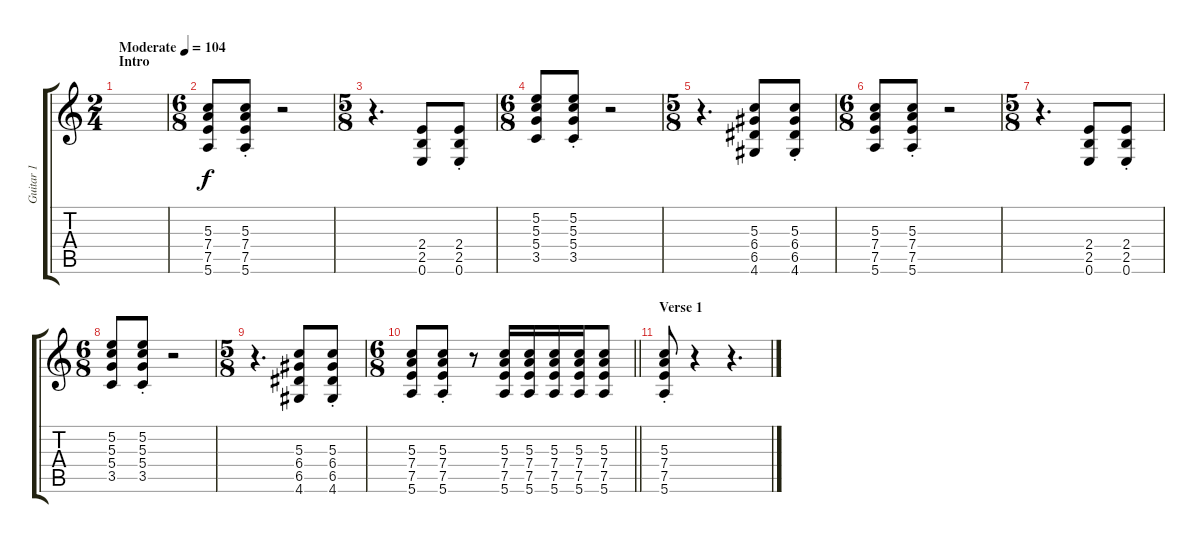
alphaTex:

\track ("Guitar 1" "Guitar 1") {instrument distortionguitar}
\staff {score tabs}
\tuning (E4 B3 G3 D3 A2 E2) {hide}
\ts (2 4)
\section ("" "Intro")
\tempo (104 "Moderate")
\clef g2
\ks c
|
\ts (6 8)
(5.3 7.4 7.5 5.6).8 (5.3{st} 7.4{st} 7.5{st} 5.6{st}).8 r.2 |
\ts (5 8)
r.4{d} (2.4 2.5 0.6).8 (2.4{st} 2.5{st} 0.6{st}).8 |
\ts (6 8)
(5.2 5.3 5.4 3.5).8 (5.2{st} 5.3{st} 5.4{st} 3.5{st}).8 r.2 |
\ts (5 8)
r.4{d} (5.3 6.4 6.5 4.6).8 (5.3{st} 6.4{st} 6.5{st} 4.6{st}).8 |
\ts (6 8)
(5.3 7.4 7.5 5.6).8 (5.3{st} 7.4{st} 7.5{st} 5.6{st}).8 r.2 |
\ts (5 8)
r.4{d} (2.4 2.5 0.6).8 (2.4{st} 2.5{st} 0.6{st}).8 |
\ts (6 8)
(5.2 5.3 5.4 3.5).8 (5.2{st} 5.3{st} 5.4{st} 3.5{st}).8 r.2 |
\ts (5 8)
r.4{d} (5.3 6.4 6.5 4.6).8 (5.3{st} 6.4{st} 6.5{st} 4.6{st}).8 |
\ts (6 8)
\barLineRight lightlight
(5.3 7.4 7.5 5.6).8 (5.3{st} 7.4{st} 7.5{st} 5.6{st}).8 r.8 (5.3 7.4 7.5 5.6).16 (5.3 7.4 7.5 5.6).16 (5.3 7.4 7.5 5.6).16 (5.3 7.4 7.5 5.6).16 (5.3 7.4 7.5 5.6).8 |
\section ("" "Verse 1")
(5.3{st} 7.4{st} 7.5{st} 5.6{st}).8 r.4 r.4{d}
